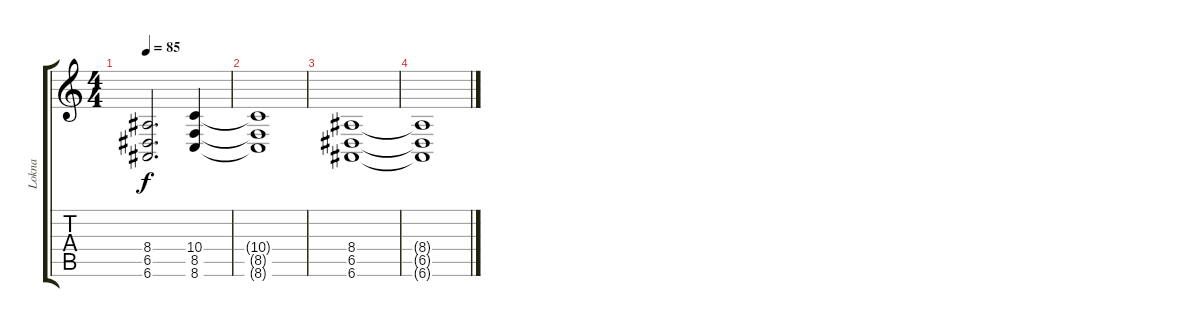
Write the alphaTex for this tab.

\track ("Lokna" "Lokna") {instrument stringensemble1}
\staff {score tabs}
\tuning (E4 B3 G3 D3 A2 E2) {hide}
\ts (4 4)
\tempo 85
\clef g2
\ks c
(8.4 6.5 6.6).2{d dy f} (10.4 8.5 8.6).4 |
(10.4{t} 8.5{t} 8.6{t}).1 |
(8.4 6.5 6.6).1 |
(8.4{t} 6.5{t} 6.6{t}).1
